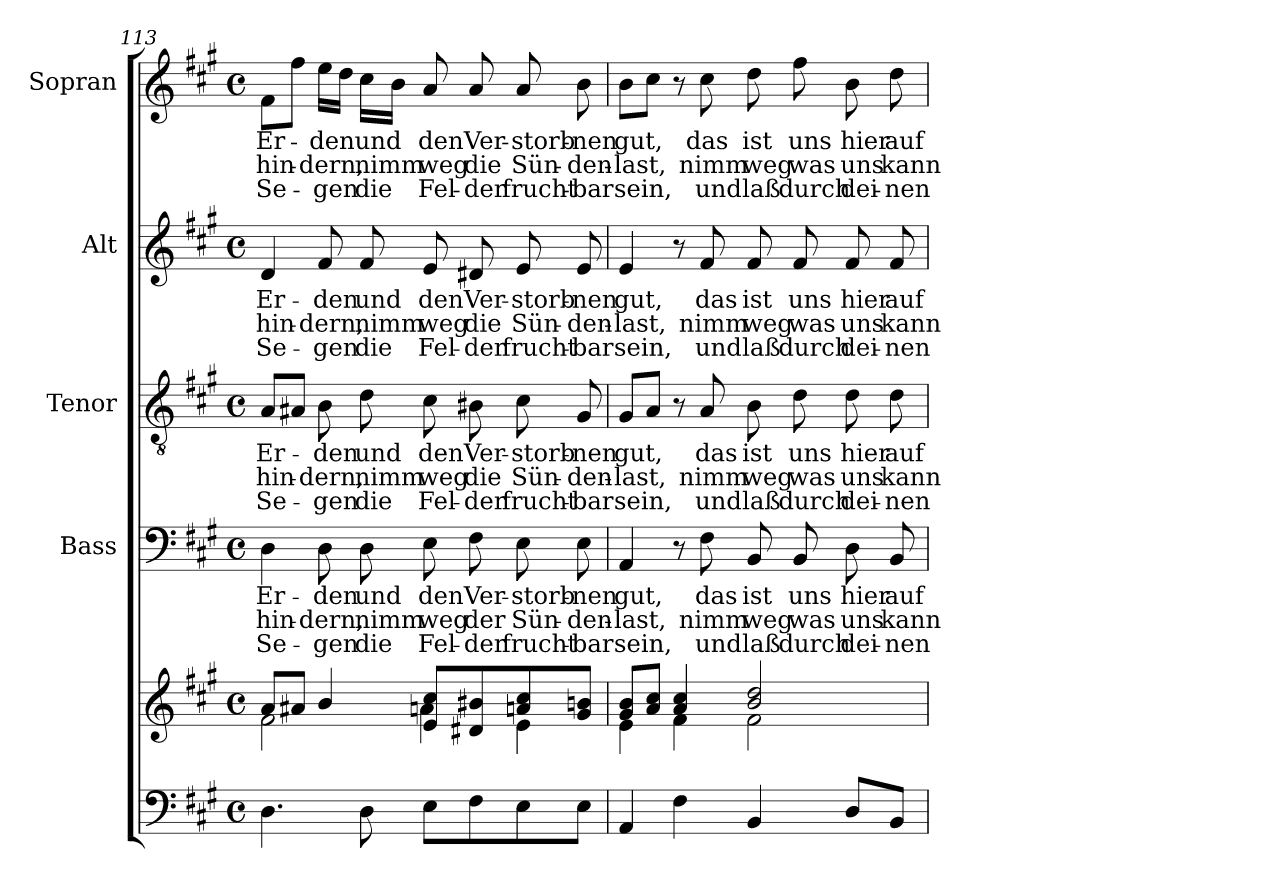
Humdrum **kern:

**kern	**kern	**kern	**text	**text	**text	**kern	**text	**text	**text	**kern	**text	**text	**text	**kern	**text	**text	**text
*part5	*part5	*part4	*part4	*part4	*part4	*part3	*part3	*part3	*part3	*part2	*part2	*part2	*part2	*part1	*part1	*part1	*part1
*staff6	*staff5	*staff4	*staff4	*staff4	*staff4	*staff3	*staff3	*staff3	*staff3	*staff2	*staff2	*staff2	*staff2	*staff1	*staff1	*staff1	*staff1
*	*	*I"Bass	*	*	*	*I"Tenor	*	*	*	*I"Alt	*	*	*	*I"Sopran	*	*	*
*	*	*I'B.	*	*	*	*I'T.	*	*	*	*I'A.	*	*	*	*I'S.	*	*	*
*clefF4	*clefG2	*clefF4	*	*	*	*clefGv2	*	*	*	*clefG2	*	*	*	*clefG2	*	*	*
*k[f#c#g#]	*k[f#c#g#]	*k[f#c#g#]	*	*	*	*k[f#c#g#]	*	*	*	*k[f#c#g#]	*	*	*	*k[f#c#g#]	*	*	*
*A:	*A:	*A:	*	*	*	*A:	*	*	*	*A:	*	*	*	*A:	*	*	*
*M4/4	*M4/4	*M4/4	*	*	*	*M4/4	*	*	*	*M4/4	*	*	*	*M4/4	*	*	*
*met(c)	*met(c)	*met(c)	*	*	*	*met(c)	*	*	*	*met(c)	*	*	*	*met(c)	*	*	*
=113	=113	=113	=113	=113	=113	=113	=113	=113	=113	=113	=113	=113	=113	=113	=113	=113	=113
*	*^	*	*	*	*	*	*	*	*	*	*	*	*	*	*	*	*
!	!	!	!	!LO:LY:b	!LO:LY:b	!LO:LY:b	!	!LO:LY:b	!LO:LY:b	!LO:LY:b	!	!LO:LY:b	!LO:LY:b	!LO:LY:b	!	!LO:LY:b	!LO:LY:b	!LO:LY:b
4.D\	8a/L	2f#\	4D\	Er-	hin-	Se-	8A/L	Er-	hin-	Se-	4d/	Er-	hin-	Se-	8f#\L	Er-	hin-	Se-
.	8a#X/J	.	.	.	.	.	8A#X/J	.	.	.	.	.	.	.	8ff#\J	.	.	.
!	!	!	!	!LO:LY:b	!LO:LY:b	!LO:LY:b	!	!LO:LY:b	!LO:LY:b	!LO:LY:b	!	!LO:LY:b	!LO:LY:b	!LO:LY:b	!	!LO:LY:b	!LO:LY:b	!LO:LY:b
.	4b/	.	8D\	-den	-dern,	-gen	8B\	-den	-dern,	-gen	8f#/	-den	-dern,	-gen	16ee\LL	-den	-dern,	-gen
.	.	.	.	.	.	.	.	.	.	.	.	.	.	.	16dd\JJ	.	.	.
!	!	!	!	!LO:LY:b	!LO:LY:b	!LO:LY:b	!	!LO:LY:b	!LO:LY:b	!LO:LY:b	!	!LO:LY:b	!LO:LY:b	!LO:LY:b	!	!LO:LY:b	!LO:LY:b	!LO:LY:b
8D\	.	.	8D\	und	nimm	die	8d\	und	nimm	die	8f#/	und	nimm	die	16cc#\LL	und	nimm	die
.	.	.	.	.	.	.	.	.	.	.	.	.	.	.	16b\JJ	.	.	.
!	!	!	!	!LO:LY:b	!LO:LY:b	!LO:LY:b	!	!LO:LY:b	!LO:LY:b	!LO:LY:b	!	!LO:LY:b	!LO:LY:b	!LO:LY:b	!	!LO:LY:b	!LO:LY:b	!LO:LY:b
8E\L	8e/ 8cc#/L	4an\	8E\	den	weg	Fel-	8c#\	den	weg	Fel-	8e/	den	weg	Fel-	8a/	den	weg	Fel-
!	!	!	!	!LO:LY:b	!LO:LY:b	!LO:LY:b	!	!LO:LY:b	!LO:LY:b	!LO:LY:b	!	!LO:LY:b	!LO:LY:b	!LO:LY:b	!	!LO:LY:b	!LO:LY:b	!LO:LY:b
8F#\	8d#X/ 8b#X/	.	8F#\	Ver-	der	-der	8B#X\	Ver-	die	-der	8d#X/	Ver-	die	-der	8a/	Ver-	die	-der
!	!	!	!	!LO:LY:b	!LO:LY:b	!LO:LY:b	!	!LO:LY:b	!LO:LY:b	!LO:LY:b	!	!LO:LY:b	!LO:LY:b	!LO:LY:b	!	!LO:LY:b	!LO:LY:b	!LO:LY:b
8E\	8an/ 8cc#/	4e\	8E\	-storb-	Sün-	frucht-	8c#\	-storb-	Sün-	frucht-	8e/	-storb-	Sün-	frucht-	8a/	-storb-	Sün-	frucht-
!	!	!	!	!LO:LY:b	!LO:LY:b	!LO:LY:b	!	!LO:LY:b	!LO:LY:b	!LO:LY:b	!	!LO:LY:b	!LO:LY:b	!LO:LY:b	!	!LO:LY:b	!LO:LY:b	!LO:LY:b
8E\J	8g#/ 8bn/J	.	8E\	-nen	-den-	-bar	8G#/	-nen	-den-	-bar	8e/	-nen	-den-	-bar	8b\	-nen	-den-	-bar
!!LO:LB:g=z
=114	=114	=114	=114	=114	=114	=114	=114	=114	=114	=114	=114	=114	=114	=114	=114	=114	=114	=114
!	!	!	!	!LO:LY:b	!LO:LY:b	!LO:LY:b	!	!LO:LY:b	!LO:LY:b	!LO:LY:b	!	!LO:LY:b	!LO:LY:b	!LO:LY:b	!	!LO:LY:b	!LO:LY:b	!LO:LY:b
4AA/	8g#/ 8b/L	4e\	4AA/	gut,	-last,	sein,	8G#/L	gut,	-last,	sein,	4e/	gut,	-last,	sein,	8b\L	gut,	-last,	sein,
.	8a/ 8cc#/J	.	.	.	.	.	8A/J	.	.	.	.	.	.	.	8cc#\J	.	.	.
4F#\	4a/ 4cc#/	4f#\	8r	.	.	.	8r	.	.	.	8r	.	.	.	8r	.	.	.
!	!	!	!	!LO:LY:b	!LO:LY:b	!LO:LY:b	!	!LO:LY:b	!LO:LY:b	!LO:LY:b	!	!LO:LY:b	!LO:LY:b	!LO:LY:b	!	!LO:LY:b	!LO:LY:b	!LO:LY:b
.	.	.	8F#\	das	nimm	und	8A/	das	nimm	und	8f#/	das	nimm	und	8cc#\	das	nimm	und
!	!	!	!	!LO:LY:b	!LO:LY:b	!LO:LY:b	!	!LO:LY:b	!LO:LY:b	!LO:LY:b	!	!LO:LY:b	!LO:LY:b	!LO:LY:b	!	!LO:LY:b	!LO:LY:b	!LO:LY:b
4BB/	2b/ 2dd/	2f#\	8BB/	ist	weg	laß	8B\	ist	weg	laß	8f#/	ist	weg	laß	8dd\	ist	weg	laß
!	!	!	!	!LO:LY:b	!LO:LY:b	!LO:LY:b	!	!LO:LY:b	!LO:LY:b	!LO:LY:b	!	!LO:LY:b	!LO:LY:b	!LO:LY:b	!	!LO:LY:b	!LO:LY:b	!LO:LY:b
.	.	.	8BB/	uns	was	durch	8d\	uns	was	durch	8f#/	uns	was	durch	8ff#\	uns	was	durch
!	!	!	!	!LO:LY:b	!LO:LY:b	!LO:LY:b	!	!LO:LY:b	!LO:LY:b	!LO:LY:b	!	!LO:LY:b	!LO:LY:b	!LO:LY:b	!	!LO:LY:b	!LO:LY:b	!LO:LY:b
8D/L	.	.	8D\	hier	uns	dei-	8d\	hier	uns	dei-	8f#/	hier	uns	dei-	8b\	hier	uns	dei-
!	!	!	!	!LO:LY:b	!LO:LY:b	!LO:LY:b	!	!LO:LY:b	!LO:LY:b	!LO:LY:b	!	!LO:LY:b	!LO:LY:b	!LO:LY:b	!	!LO:LY:b	!LO:LY:b	!LO:LY:b
8BB/J	.	.	8BB/	auf	kann	-nen	8d\	auf	kann	-nen	8f#/	auf	kann	-nen	8dd\	auf	kann	-nen
*	*v	*v	*	*	*	*	*	*	*	*	*	*	*	*	*	*	*	*
=	=	=	=	=	=	=	=	=	=	=	=	=	=	=	=	=	=
*-	*-	*-	*-	*-	*-	*-	*-	*-	*-	*-	*-	*-	*-	*-	*-	*-	*-
